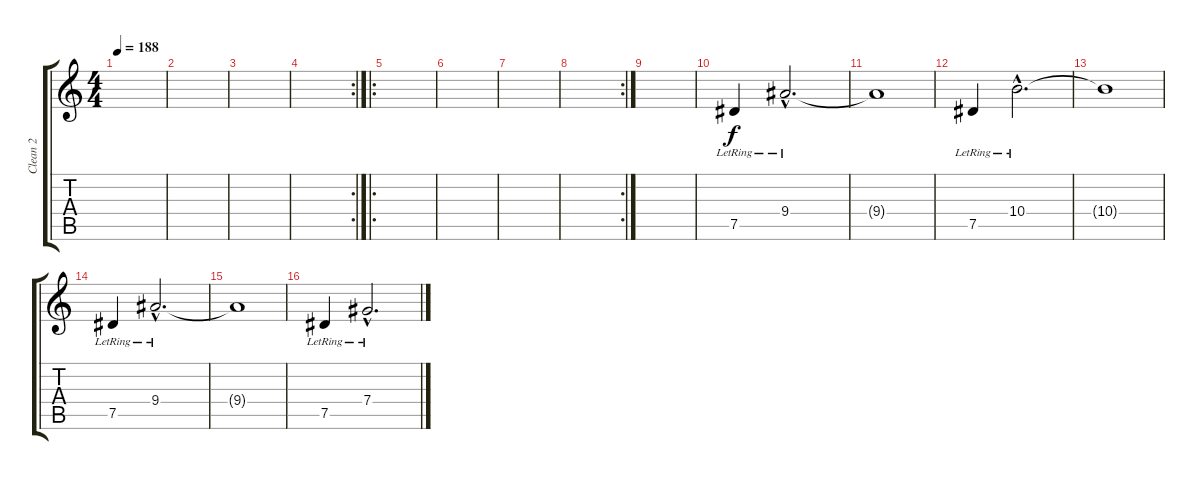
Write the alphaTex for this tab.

\track ("Clean 2" "Clean 2") {instrument electricguitarclean}
\staff {score tabs}
\tuning (Eb4 Bb3 Gb3 Db3 Ab2 Eb2) {hide}
\ts (4 4)
\tempo 188
\clef g2
\ks c
|
|
|
\rc 2
|
\ro
|
|
|
\rc 2
|
|
7.5{lr}.4 9.4{hac lr}.2{d} |
9.4{t}.1 |
7.5{lr}.4 10.4{hac lr}.2{d} |
10.4{t}.1 |
7.5{lr}.4 9.4{hac lr}.2{d} |
9.4{t}.1 |
7.5{lr}.4 7.4{hac lr}.2{d}
